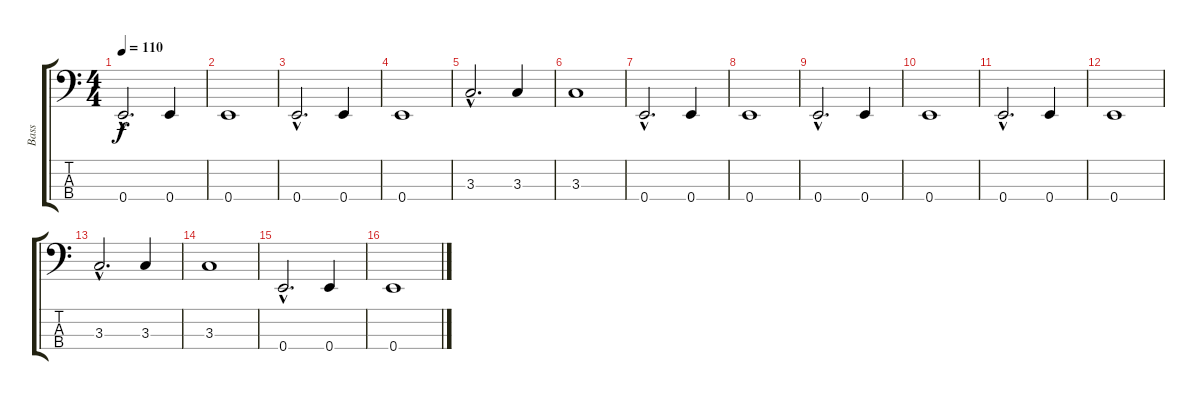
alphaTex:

\track ("Bass" "Bass") {instrument electricbasspick}
\staff {score tabs}
\tuning (G2 D2 A1 E1) {hide}
\ts (4 4)
\tempo 110
\clef f4
\ks c
0.4{hac}.2{d dy f} 0.4.4 |
0.4.1 |
0.4{hac}.2{d} 0.4.4 |
0.4.1 |
3.3{hac}.2{d} 3.3.4 |
3.3.1 |
0.4{hac}.2{d} 0.4.4 |
0.4.1 |
0.4{hac}.2{d} 0.4.4 |
0.4.1 |
0.4{hac}.2{d} 0.4.4 |
0.4.1 |
3.3{hac}.2{d} 3.3.4 |
3.3.1 |
0.4{hac}.2{d} 0.4.4 |
0.4.1
